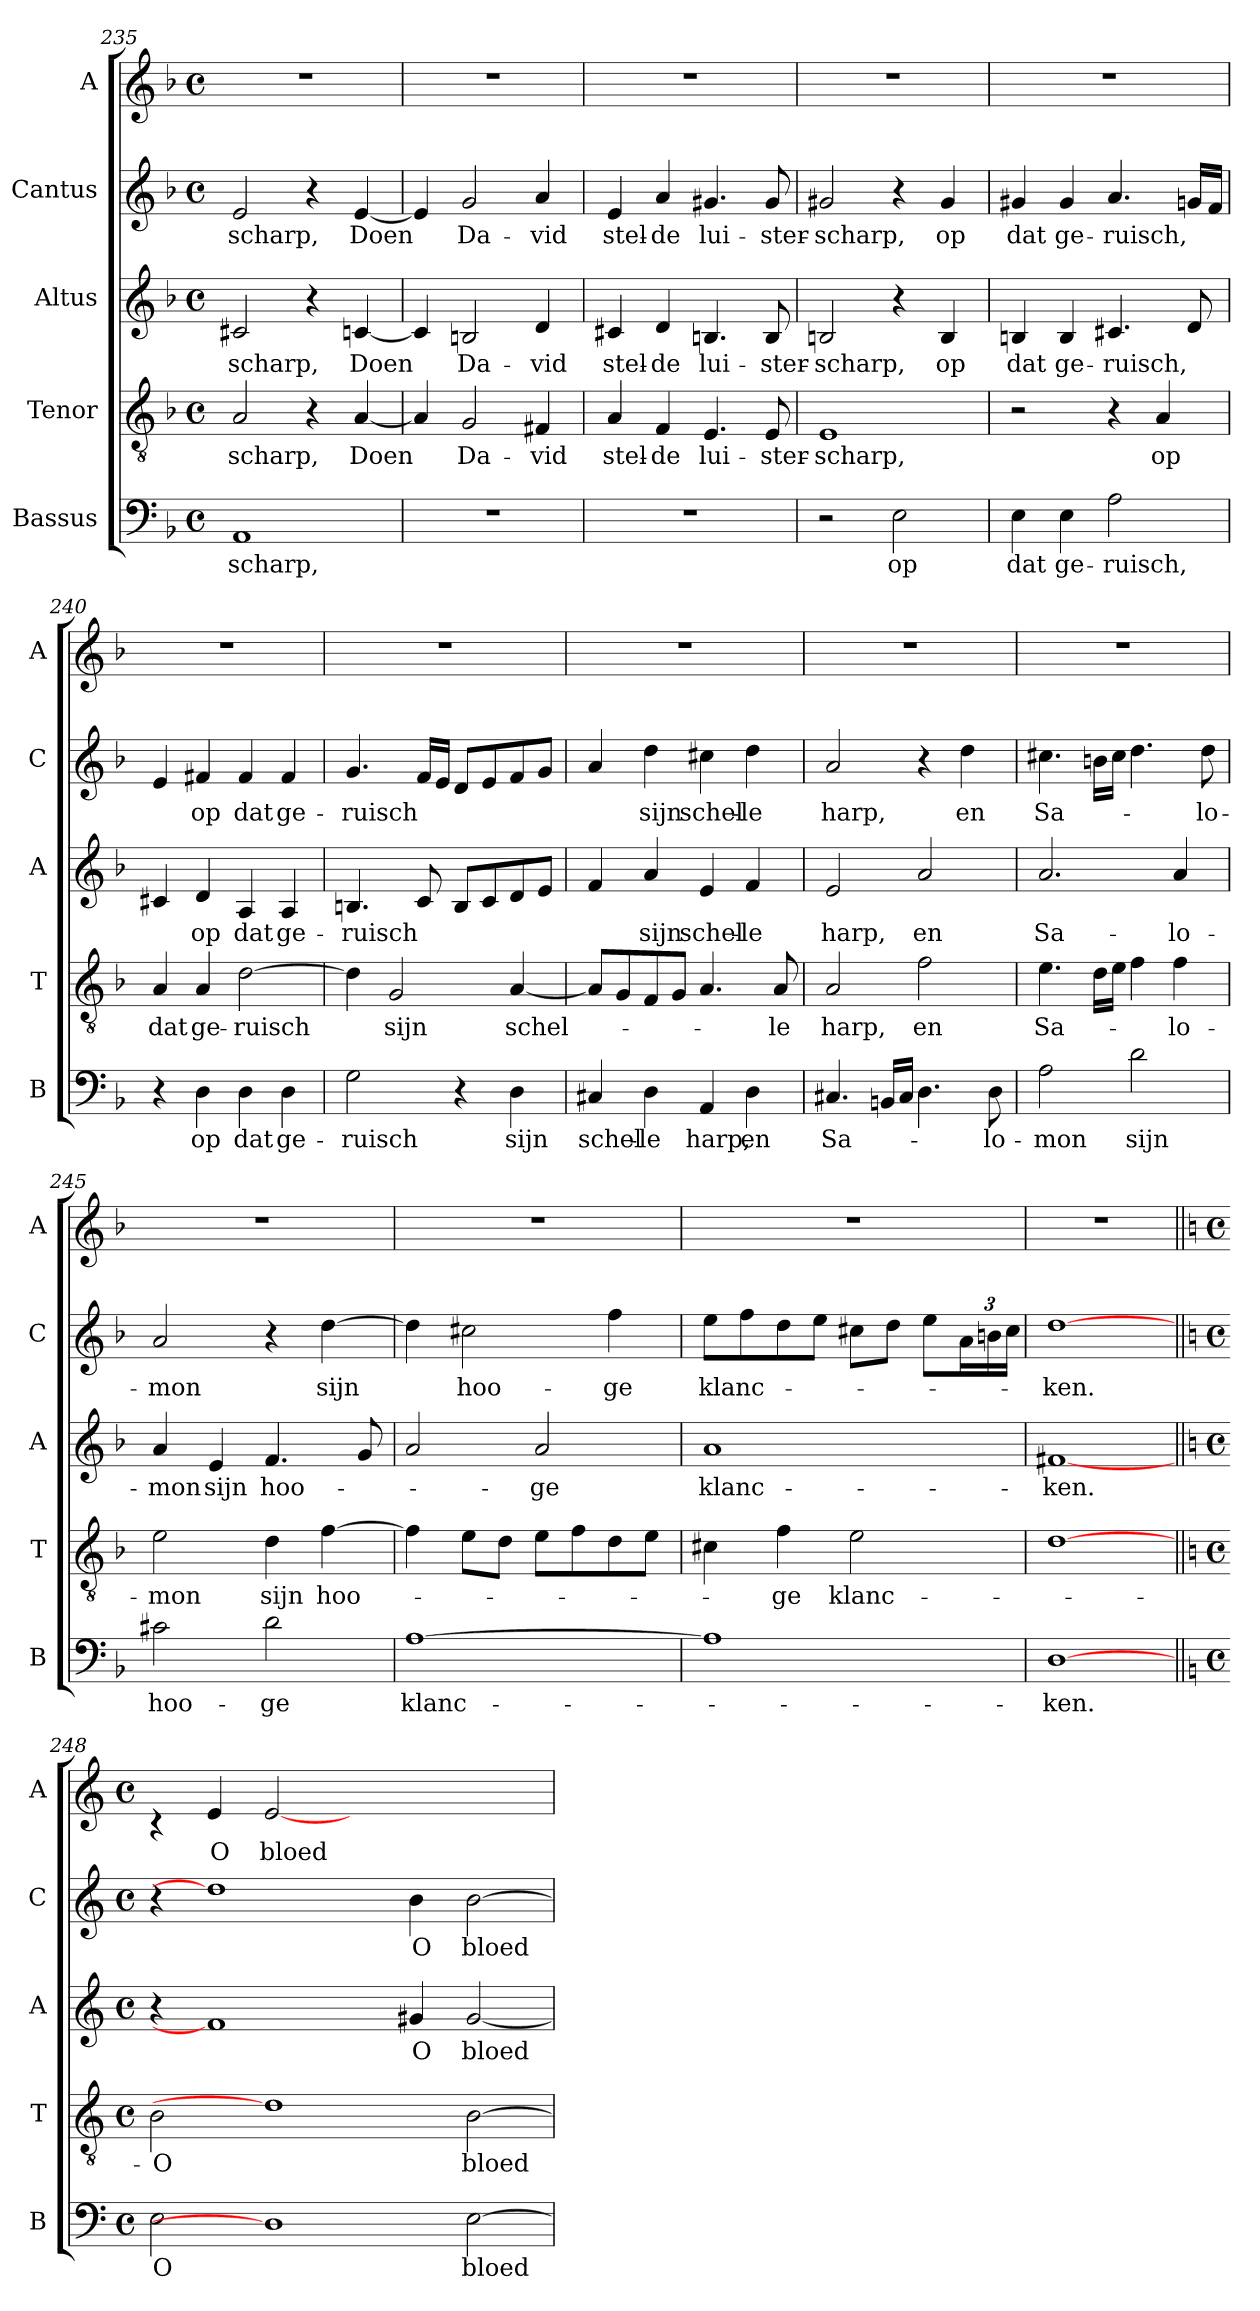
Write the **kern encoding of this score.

**kern	**text	**kern	**text	**kern	**text	**kern	**text	**kern	**text
*part5	*part5	*part4	*part4	*part3	*part3	*part2	*part2	*part1	*part1
*staff5	*staff5	*staff4	*staff4	*staff3	*staff3	*staff2	*staff2	*staff1	*staff1
*I"Bassus	*	*I"Tenor	*	*I"Altus	*	*I"Cantus	*	*I"A	*
*I'B	*	*I'T	*	*I'A	*	*I'C	*	*I'A	*
!!LO:LB:g=z
*clefF4	*	*clefGv2	*	*clefG2	*	*clefG2	*	*clefG2	*
*k[b-]	*	*k[b-]	*	*k[b-]	*	*k[b-]	*	*k[b-]	*
*F:	*	*F:	*	*F:	*	*F:	*	*F:	*
*M4/4	*	*M4/4	*	*M4/4	*	*M4/4	*	*M4/4	*
*met(c)	*	*met(c)	*	*met(c)	*	*met(c)	*	*met(c)	*
=235	=235	=235	=235	=235	=235	=235	=235	=235	=235
!	!LO:LY:b	!	!LO:LY:b	!	!LO:LY:b	!	!LO:LY:b	!	!
1AA	-scharp,	2A/	-scharp,	2c#X/	-scharp,	2e/	-scharp,	1r	.
.	.	4r	.	4r	.	4r	.	.	.
!	!	!	!LO:LY:b	!	!LO:LY:b	!	!LO:LY:b	!	!
.	.	[4A/	Doen	[4cn/	Doen	[4e/	Doen	.	.
=236	=236	=236	=236	=236	=236	=236	=236	=236	=236
1r	.	4A/]	.	4c/]	.	4e/]	.	1r	.
!	!	!	!LO:LY:b	!	!LO:LY:b	!	!LO:LY:b	!	!
.	.	2G/	Da-	2Bn/	Da-	2g/	Da-	.	.
!	!	!	!LO:LY:b	!	!LO:LY:b	!	!LO:LY:b	!	!
.	.	4F#X/	-vid	4d/	-vid	4a/	-vid	.	.
=237	=237	=237	=237	=237	=237	=237	=237	=237	=237
!	!	!	!LO:LY:b	!	!LO:LY:b	!	!LO:LY:b	!	!
1r	.	4A/	stel-	4c#X/	stel-	4e/	stel-	1r	.
!	!	!	!LO:LY:b	!	!LO:LY:b	!	!LO:LY:b	!	!
.	.	4F/	-de	4d/	-de	4a/	-de	.	.
!	!	!	!LO:LY:b	!	!LO:LY:b	!	!LO:LY:b	!	!
.	.	4.E/	lui-	4.Bn/	lui-	4.g#X/	lui-	.	.
!	!	!	!LO:LY:b	!	!LO:LY:b	!	!LO:LY:b	!	!
.	.	8E/	-ster-	8B/	-ster-	8g#/	-ster-	.	.
=238	=238	=238	=238	=238	=238	=238	=238	=238	=238
!	!	!	!LO:LY:b	!	!LO:LY:b	!	!LO:LY:b	!	!
2r	.	1E	-scharp,	2Bn/	-scharp,	2g#X/	-scharp,	1r	.
!	!LO:LY:b	!	!	!	!	!	!	!	!
2E\	op	.	.	4r	.	4r	.	.	.
!	!	!	!	!	!LO:LY:b	!	!LO:LY:b	!	!
.	.	.	.	4B/	op	4g#/	op	.	.
=239	=239	=239	=239	=239	=239	=239	=239	=239	=239
!	!LO:LY:b	!	!	!	!LO:LY:b	!	!LO:LY:b	!	!
4E\	dat	2r	.	4Bn/	dat	4g#X/	dat	1r	.
!	!LO:LY:b	!	!	!	!LO:LY:b	!	!LO:LY:b	!	!
4E\	ge-	.	.	4B/	ge-	4g#/	ge-	.	.
!	!LO:LY:b	!	!	!	!LO:LY:b	!	!LO:LY:b	!	!
2A\	-ruisch,	4r	.	4.c#X/	-ruisch,	4.a/	-ruisch,	.	.
!	!	!	!LO:LY:b	!	!	!	!	!	!
.	.	4A/	op	.	.	.	.	.	.
.	.	.	.	8d/	.	16gn/LL	.	.	.
.	.	.	.	.	.	16f/JJ	.	.	.
!!LO:LB:g=z
=240	=240	=240	=240	=240	=240	=240	=240	=240	=240
!	!	!	!LO:LY:b	!	!	!	!	!	!
4r	.	4A/	dat	4c#X/	.	4e/	.	1r	.
!	!LO:LY:b	!	!LO:LY:b	!	!LO:LY:b	!	!LO:LY:b	!	!
4D\	op	4A/	ge-	4d/	op	4f#X/	op	.	.
!	!LO:LY:b	!	!LO:LY:b	!	!LO:LY:b	!	!LO:LY:b	!	!
4D\	dat	[2d\	-ruisch	4A/	dat	4f#/	dat	.	.
!	!LO:LY:b	!	!	!	!LO:LY:b	!	!LO:LY:b	!	!
4D\	ge-	.	.	4A/	ge-	4f#/	ge-	.	.
=241	=241	=241	=241	=241	=241	=241	=241	=241	=241
!	!LO:LY:b	!	!	!	!LO:LY:b	!	!LO:LY:b	!	!
2G\	-ruisch	4d\]	.	4.Bn/	-ruisch	4.g/	-ruisch	1r	.
!	!	!	!LO:LY:b	!	!	!	!	!	!
.	.	2G/	sijn	.	.	.	.	.	.
.	.	.	.	8c/	.	16f/LL	.	.	.
.	.	.	.	.	.	16e/JJ	.	.	.
4r	.	.	.	8B/L	.	8d/L	.	.	.
.	.	.	.	8c/	.	8e/	.	.	.
!	!LO:LY:b	!	!LO:LY:b	!	!	!	!	!	!
4D\	sijn	[4A/	schel-	8d/	.	8f/	.	.	.
.	.	.	.	8e/J	.	8g/J	.	.	.
=242	=242	=242	=242	=242	=242	=242	=242	=242	=242
!	!LO:LY:b	!	!	!	!	!	!	!	!
4C#X/	schel-	8A/L]	.	4f/	.	4a/	.	1r	.
.	.	8G/	.	.	.	.	.	.	.
!	!LO:LY:b	!	!	!	!LO:LY:b	!	!LO:LY:b	!	!
4D\	-le	8F/	.	4a/	sijn	4dd\	sijn	.	.
.	.	8G/J	.	.	.	.	.	.	.
!	!LO:LY:b	!	!	!	!LO:LY:b	!	!LO:LY:b	!	!
4AA/	harp,	4.A/	.	4e/	schel-	4cc#X\	schel-	.	.
!	!LO:LY:b	!	!	!	!LO:LY:b	!	!LO:LY:b	!	!
4D\	en	.	.	4f/	-le	4dd\	-le	.	.
!	!	!	!LO:LY:b	!	!	!	!	!	!
.	.	8A/	-le	.	.	.	.	.	.
=243	=243	=243	=243	=243	=243	=243	=243	=243	=243
!	!LO:LY:b	!	!LO:LY:b	!	!LO:LY:b	!	!LO:LY:b	!	!
4.C#X/	Sa-	2A/	harp,	2e/	harp,	2a/	harp,	1r	.
16BBn/LL	.	.	.	.	.	.	.	.	.
16C#/JJ	.	.	.	.	.	.	.	.	.
!	!	!	!LO:LY:b	!	!LO:LY:b	!	!	!	!
4.D\	.	2f\	en	2a/	en	4r	.	.	.
!	!	!	!	!	!	!	!LO:LY:b	!	!
.	.	.	.	.	.	4dd\	en	.	.
!	!LO:LY:b	!	!	!	!	!	!	!	!
8D\	-lo-	.	.	.	.	.	.	.	.
!!LO:LB:g=z
=244	=244	=244	=244	=244	=244	=244	=244	=244	=244
!	!LO:LY:b	!	!LO:LY:b	!	!LO:LY:b	!	!LO:LY:b	!	!
2A\	-mon	4.e\	Sa-	2.a/	Sa-	4.cc#X\	Sa-	1r	.
.	.	16d\LL	.	.	.	16bn\LL	.	.	.
.	.	16e\JJ	.	.	.	16cc#\JJ	.	.	.
!	!LO:LY:b	!	!	!	!	!	!	!	!
2d\	sijn	4f\	.	.	.	4.dd\	.	.	.
!	!	!	!LO:LY:b	!	!LO:LY:b	!	!	!	!
.	.	4f\	-lo-	4a/	-lo-	.	.	.	.
!	!	!	!	!	!	!	!LO:LY:b	!	!
.	.	.	.	.	.	8dd\	-lo-	.	.
=245	=245	=245	=245	=245	=245	=245	=245	=245	=245
!	!LO:LY:b	!	!LO:LY:b	!	!LO:LY:b	!	!LO:LY:b	!	!
2c#X\	hoo-	2e\	-mon	4a/	-mon	2a/	-mon	1r	.
!	!	!	!	!	!LO:LY:b	!	!	!	!
.	.	.	.	4e/	sijn	.	.	.	.
!	!LO:LY:b	!	!LO:LY:b	!	!LO:LY:b	!	!	!	!
2d\	-ge	4d\	sijn	4.f/	hoo-	4r	.	.	.
!	!	!	!LO:LY:b	!	!	!	!LO:LY:b	!	!
.	.	[4f\	hoo-	.	.	[4dd\	sijn	.	.
.	.	.	.	8g/	.	.	.	.	.
=246	=246	=246	=246	=246	=246	=246	=246	=246	=246
!	!LO:LY:b	!	!	!	!	!	!	!	!
[1A	klanc-	4f\]	.	2a/	.	4dd\]	.	1r	.
!	!	!	!	!	!	!	!LO:LY:b	!	!
.	.	8e\L	.	.	.	2cc#X\	hoo-	.	.
.	.	8d\J	.	.	.	.	.	.	.
!	!	!	!	!	!LO:LY:b	!	!	!	!
.	.	8e\L	.	2a/	-ge	.	.	.	.
.	.	8f\	.	.	.	.	.	.	.
!	!	!	!	!	!	!	!LO:LY:b	!	!
.	.	8d\	.	.	.	4ff\	-ge	.	.
.	.	8e\J	.	.	.	.	.	.	.
=247	=247	=247	=247	=247	=247	=247	=247	=247	=247
!	!	!	!	!	!LO:LY:b	!	!LO:LY:b	!	!
1A]	.	4c#X\	.	1a	klanc-	8ee\L	klanc-	1r	.
.	.	.	.	.	.	8ff\	.	.	.
!	!	!	!LO:LY:b	!	!	!	!	!	!
.	.	4f\	-ge	.	.	8dd\	.	.	.
.	.	.	.	.	.	8ee\J	.	.	.
!	!	!	!LO:LY:b	!	!	!	!	!	!
.	.	2e\	klanc-	.	.	8cc#X\L	.	.	.
.	.	.	.	.	.	8dd\J	.	.	.
.	.	.	.	.	.	8ee\L	.	.	.
.	.	.	.	.	.	24a\L	.	.	.
.	.	.	.	.	.	24bn\	.	.	.
.	.	.	.	.	.	24cc#\JJ	.	.	.
=248	=248	=248	=248	=248	=248	=248	=248	=248	=248
!	!LO:LY:b	!	!	!	!LO:LY:b	!	!LO:LY:b	!	!
[1D	-ken.	[1d	.	[1f#X	-ken.	[1dd	-ken.	1r	.
!!LO:PB:g=z
=248X7||	=248X7||	=248X7||	=248X7||	=248X7||	=248X7||	=248X7||	=248X7||	=248X7||	=248X7||
*k[]	*	*k[]	*	*k[]	*	*k[]	*	*k[]	*
*C:	*	*C:	*	*C:	*	*C:	*	*C:	*
*M4/4	*	*M4/4	*	*M4/4	*	*M4/4	*	*M4/4	*
*met(c)	*	*met(c)	*	*met(c)	*	*met(c)	*	*met(c)	*
!	!LO:LY:b	!	!LO:LY:b	!	!	!	!	!	!
2E\	O	2B\	-O	4r	.	4r	.	4rB	.
!	!	!	!	!	!	!	!	!	!LO:LY:b
.	.	.	.	1f#]	.	1dd]	.	4e/	O
!	!	!	!	!	!	!	!	!	!LO:LY:b
1D]	.	1d]	.	.	.	.	.	[2e/	bloed
.	.	.	.	.	.	.	.	1ryy	.
!	!	!	!	!	!LO:LY:b	!	!LO:LY:b	!	!
.	.	.	.	4g#X/	O	4b\	O	.	.
!	!LO:LY:b	!	!LO:LY:b	!	!LO:LY:b	!	!LO:LY:b	!	!
[2E\	bloed	[2B\	bloed	[2g#/	bloed	[2b\	bloed	.	.
=	=	=	=	=	=	=	=	=	=
*-	*-	*-	*-	*-	*-	*-	*-	*-	*-
